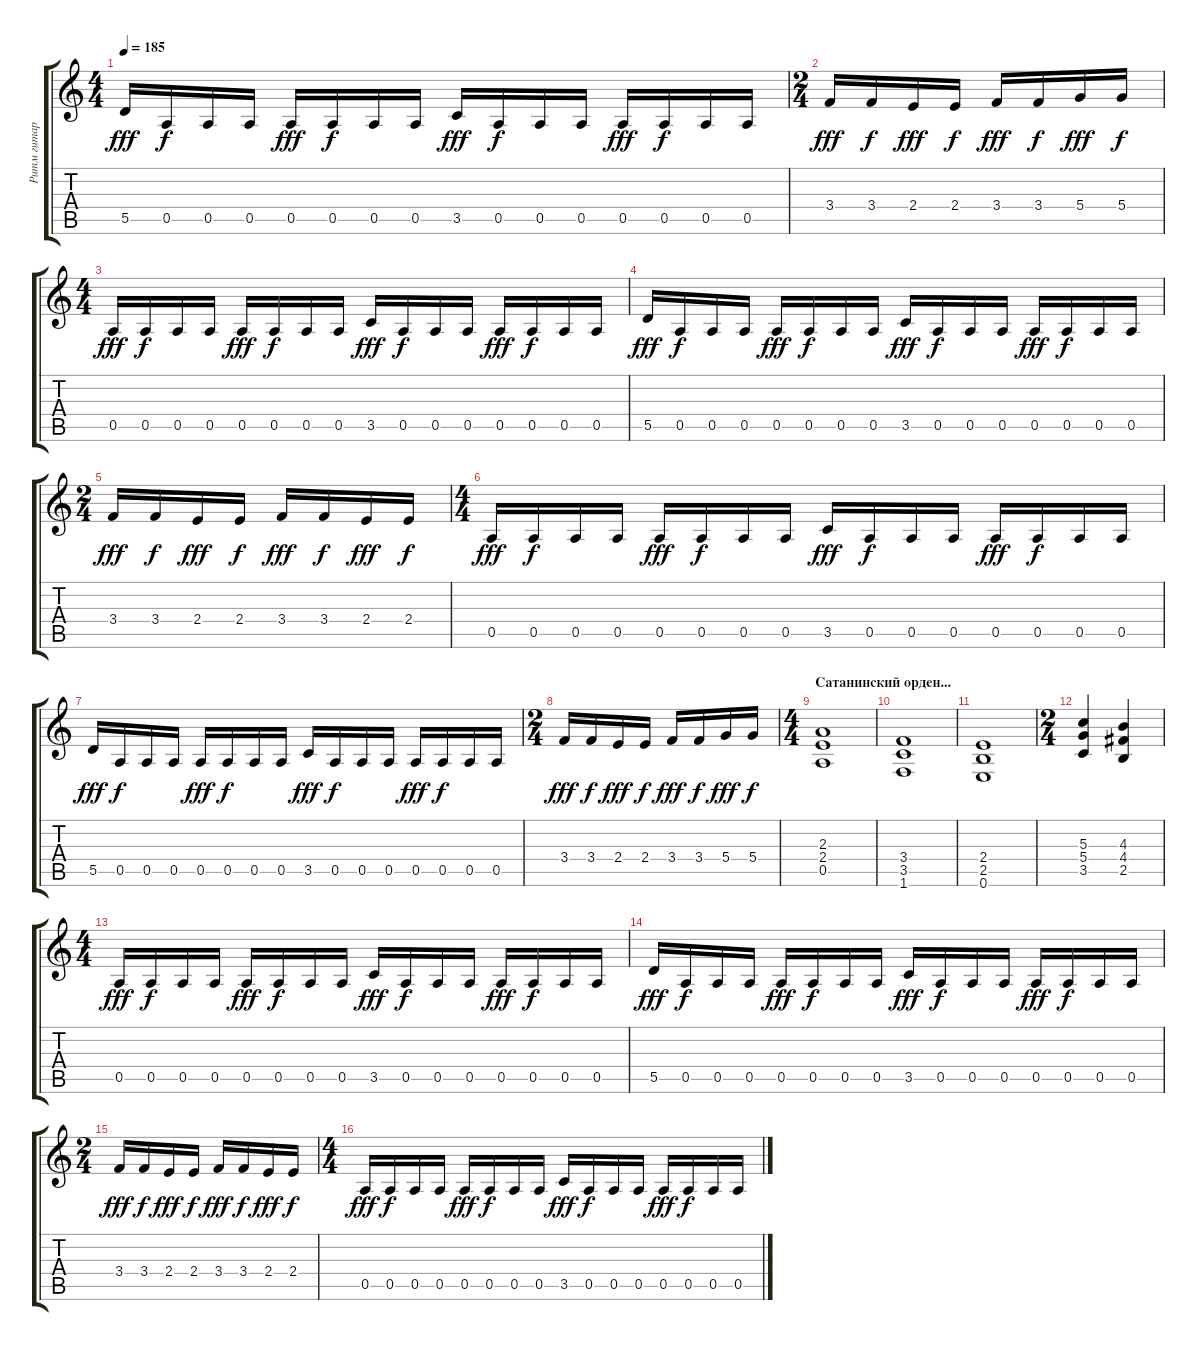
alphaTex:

\track ("Ритм гитара" "Ритм гитар") {instrument distortionguitar}
\staff {score tabs}
\tuning (E4 B3 G3 D3 A2 E2) {hide}
\ts (4 4)
\tempo 185
\clef g2
\ks c
5.5.16{dy fff} 0.5.16{dy f} 0.5.16 0.5.16 0.5.16{dy fff} 0.5.16{dy f} 0.5.16 0.5.16 3.5.16{dy fff} 0.5.16{dy f} 0.5.16 0.5.16 0.5.16{dy fff} 0.5.16{dy f} 0.5.16 0.5.16 |
\ts (2 4)
3.4.16{dy fff} 3.4.16{dy f} 2.4.16{dy fff} 2.4.16{dy f} 3.4.16{dy fff} 3.4.16{dy f} 5.4.16{dy fff} 5.4.16{dy f} |
\ts (4 4)
0.5.16{dy fff} 0.5.16{dy f} 0.5.16 0.5.16 0.5.16{dy fff} 0.5.16{dy f} 0.5.16 0.5.16 3.5.16{dy fff} 0.5.16{dy f} 0.5.16 0.5.16 0.5.16{dy fff} 0.5.16{dy f} 0.5.16 0.5.16 |
5.5.16{dy fff} 0.5.16{dy f} 0.5.16 0.5.16 0.5.16{dy fff} 0.5.16{dy f} 0.5.16 0.5.16 3.5.16{dy fff} 0.5.16{dy f} 0.5.16 0.5.16 0.5.16{dy fff} 0.5.16{dy f} 0.5.16 0.5.16 |
\ts (2 4)
3.4.16{dy fff} 3.4.16{dy f} 2.4.16{dy fff} 2.4.16{dy f} 3.4.16{dy fff} 3.4.16{dy f} 2.4.16{dy fff} 2.4.16{dy f} |
\ts (4 4)
0.5.16{dy fff} 0.5.16{dy f} 0.5.16 0.5.16 0.5.16{dy fff} 0.5.16{dy f} 0.5.16 0.5.16 3.5.16{dy fff} 0.5.16{dy f} 0.5.16 0.5.16 0.5.16{dy fff} 0.5.16{dy f} 0.5.16 0.5.16 |
5.5.16{dy fff} 0.5.16{dy f} 0.5.16 0.5.16 0.5.16{dy fff} 0.5.16{dy f} 0.5.16 0.5.16 3.5.16{dy fff} 0.5.16{dy f} 0.5.16 0.5.16 0.5.16{dy fff} 0.5.16{dy f} 0.5.16 0.5.16 |
\ts (2 4)
3.4.16{dy fff} 3.4.16{dy f} 2.4.16{dy fff} 2.4.16{dy f} 3.4.16{dy fff} 3.4.16{dy f} 5.4.16{dy fff} 5.4.16{dy f} |
\ts (4 4)
\section ("" "Сатанинский орден...")
(2.3 2.4 0.5).1 |
(3.4 3.5 1.6).1 |
(2.4 2.5 0.6).1 |
\ts (2 4)
(5.3 5.4 3.5).4 (4.3 4.4 2.5).4 |
\ts (4 4)
0.5.16{dy fff} 0.5.16{dy f} 0.5.16 0.5.16 0.5.16{dy fff} 0.5.16{dy f} 0.5.16 0.5.16 3.5.16{dy fff} 0.5.16{dy f} 0.5.16 0.5.16 0.5.16{dy fff} 0.5.16{dy f} 0.5.16 0.5.16 |
5.5.16{dy fff} 0.5.16{dy f} 0.5.16 0.5.16 0.5.16{dy fff} 0.5.16{dy f} 0.5.16 0.5.16 3.5.16{dy fff} 0.5.16{dy f} 0.5.16 0.5.16 0.5.16{dy fff} 0.5.16{dy f} 0.5.16 0.5.16 |
\ts (2 4)
3.4.16{dy fff} 3.4.16{dy f} 2.4.16{dy fff} 2.4.16{dy f} 3.4.16{dy fff} 3.4.16{dy f} 2.4.16{dy fff} 2.4.16{dy f} |
\ts (4 4)
0.5.16{dy fff} 0.5.16{dy f} 0.5.16 0.5.16 0.5.16{dy fff} 0.5.16{dy f} 0.5.16 0.5.16 3.5.16{dy fff} 0.5.16{dy f} 0.5.16 0.5.16 0.5.16{dy fff} 0.5.16{dy f} 0.5.16 0.5.16
